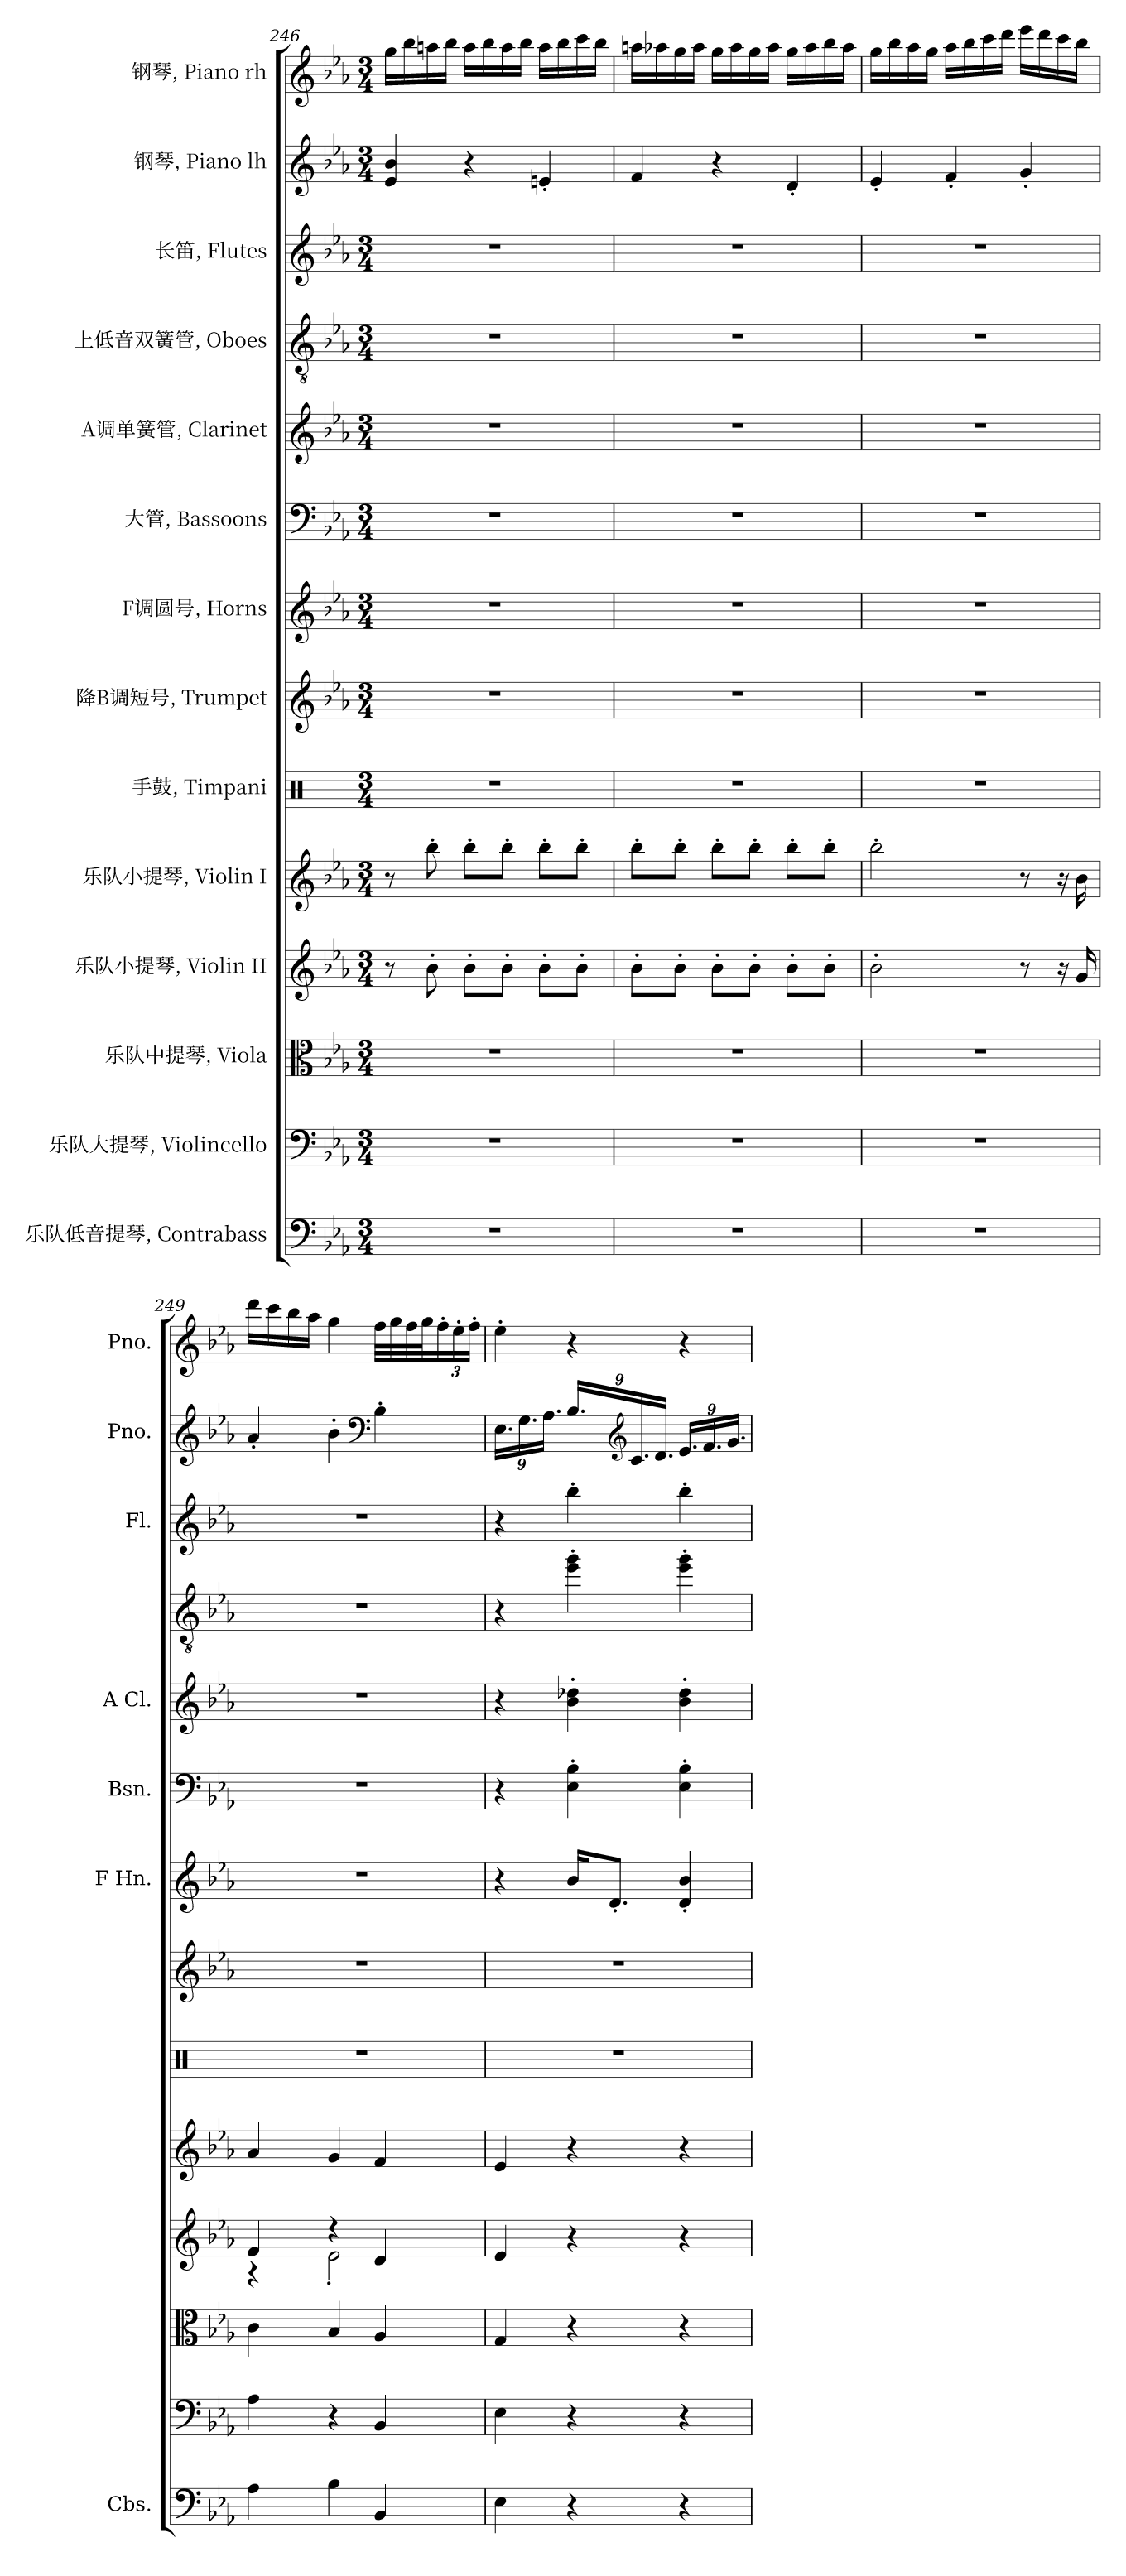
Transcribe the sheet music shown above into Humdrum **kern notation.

**kern	**kern	**kern	**kern	**kern	**kern	**kern	**kern	**kern	**kern	**kern	**kern	**kern	**kern
*part14	*part13	*part12	*part11	*part10	*part9	*part8	*part7	*part6	*part5	*part4	*part3	*part2	*part1
*staff14	*staff13	*staff12	*staff11	*staff10	*staff9	*staff8	*staff7	*staff6	*staff5	*staff4	*staff3	*staff2	*staff1
*I"乐队低音提琴, Contrabass	*I"乐队大提琴, Violincello	*I"乐队中提琴, Viola	*I"乐队小提琴, Violin II	*I"乐队小提琴, Violin I	*I"手鼓, Timpani	*I"降B调短号, Trumpet	*I"F调圆号, Horns	*I"大管, Bassoons	*I"A调单簧管, Clarinet	*I"上低音双簧管, Oboes	*I"长笛, Flutes	*I"钢琴, Piano lh	*I"钢琴, Piano rh
*I'Cbs.	*	*	*	*	*	*	*I'F Hn.	*I'Bsn.	*I'A Cl.	*	*I'Fl.	*I'Pno.	*I'Pno.
*clefF4	*clefF4	*clefC3	*clefG2	*clefG2	*clefX	*clefG2	*clefG2	*clefF4	*clefG2	*clefGv2	*clefG2	*clefG2	*clefG2
*ITrd7c12	*	*	*	*	*	*ITrd1c2	*ITrd4c7	*	*ITrd2c3	*	*	*	*
*k[b-e-a-]	*k[b-e-a-]	*k[b-e-a-]	*k[b-e-a-]	*k[b-e-a-]	*k[]	*k[b-e-a-d-g-]	*k[b-e-a-d-]	*k[b-e-a-]	*k[]	*k[b-e-a-]	*k[b-e-a-]	*k[b-e-a-]	*k[b-e-a-]
*M3/4	*M3/4	*M3/4	*M3/4	*M3/4	*M3/4	*M3/4	*M3/4	*M3/4	*M3/4	*M3/4	*M3/4	*M3/4	*M3/4
=246	=246	=246	=246	=246	=246	=246	=246	=246	=246	=246	=246	=246	=246
2.r	2.r	2.r	8r	8r	2.r	2.r	2.r	2.r	2.r	2.r	2.r	4e-/ 4b-/	16gg\LL
.	.	.	.	.	.	.	.	.	.	.	.	.	16bb-\
.	.	.	8b-'\	8bb-'\	.	.	.	.	.	.	.	.	16aan\
.	.	.	.	.	.	.	.	.	.	.	.	.	16bb-\JJ
.	.	.	8b-'\L	8bb-'\L	.	.	.	.	.	.	.	4r	16aa\LL
.	.	.	.	.	.	.	.	.	.	.	.	.	16bb-\
.	.	.	8b-'\J	8bb-'\J	.	.	.	.	.	.	.	.	16aa\
.	.	.	.	.	.	.	.	.	.	.	.	.	16bb-\JJ
.	.	.	8b-'\L	8bb-'\L	.	.	.	.	.	.	.	4en'/	16aa\LL
.	.	.	.	.	.	.	.	.	.	.	.	.	16bb-\
.	.	.	8b-'\J	8bb-'\J	.	.	.	.	.	.	.	.	16ccc\
.	.	.	.	.	.	.	.	.	.	.	.	.	16bb-\JJ
!!LO:PB:g=z
=247	=247	=247	=247	=247	=247	=247	=247	=247	=247	=247	=247	=247	=247
2.r	2.r	2.r	8b-'\L	8bb-'\L	2.r	2.r	2.r	2.r	2.r	2.r	2.r	4f/	16aan\LL
.	.	.	.	.	.	.	.	.	.	.	.	.	16aa-X\
.	.	.	8b-'\J	8bb-'\J	.	.	.	.	.	.	.	.	16gg\
.	.	.	.	.	.	.	.	.	.	.	.	.	16aa-\JJ
.	.	.	8b-'\L	8bb-'\L	.	.	.	.	.	.	.	4r	16gg\LL
.	.	.	.	.	.	.	.	.	.	.	.	.	16aa-\
.	.	.	8b-'\J	8bb-'\J	.	.	.	.	.	.	.	.	16gg\
.	.	.	.	.	.	.	.	.	.	.	.	.	16aa-\JJ
.	.	.	8b-'\L	8bb-'\L	.	.	.	.	.	.	.	4d'/	16gg\LL
.	.	.	.	.	.	.	.	.	.	.	.	.	16aa-\
.	.	.	8b-'\J	8bb-'\J	.	.	.	.	.	.	.	.	16bb-\
.	.	.	.	.	.	.	.	.	.	.	.	.	16aa-\JJ
=248	=248	=248	=248	=248	=248	=248	=248	=248	=248	=248	=248	=248	=248
2.r	2.r	2.r	2b-'\	2bb-'\	2.r	2.r	2.r	2.r	2.r	2.r	2.r	4e-'/	16gg\LL
.	.	.	.	.	.	.	.	.	.	.	.	.	16bb-\
.	.	.	.	.	.	.	.	.	.	.	.	.	16aa-\
.	.	.	.	.	.	.	.	.	.	.	.	.	16gg\JJ
.	.	.	.	.	.	.	.	.	.	.	.	4f'/	16aa-\LL
.	.	.	.	.	.	.	.	.	.	.	.	.	16bb-\
.	.	.	.	.	.	.	.	.	.	.	.	.	16ccc\
.	.	.	.	.	.	.	.	.	.	.	.	.	16ddd\JJ
.	.	.	8r	8r	.	.	.	.	.	.	.	4g'/	16eee-\LL
.	.	.	.	.	.	.	.	.	.	.	.	.	16ddd\
.	.	.	16r	16r	.	.	.	.	.	.	.	.	16ccc\
.	.	.	16g/	16b-\	.	.	.	.	.	.	.	.	16bb-\JJ
!!LO:PB:g=z
=249	=249	=249	=249	=249	=249	=249	=249	=249	=249	=249	=249	=249	=249
*	*	*	*^	*	*	*	*	*	*	*	*	*	*
4AA-\	4A-\	4c\	4f/	4r	4a-/	2.r	2.r	2.r	2.r	2.r	2.r	2.r	4a-'/	16ddd\LL
.	.	.	.	.	.	.	.	.	.	.	.	.	.	16ccc\
.	.	.	.	.	.	.	.	.	.	.	.	.	.	16bb-\
.	.	.	.	.	.	.	.	.	.	.	.	.	.	16aa-\JJ
4BB-\	4r	4B-/	4r	2e-'\	4g/	.	.	.	.	.	.	.	4b-'\	4gg\
*	*	*	*	*	*	*	*	*	*	*	*	*	*clefF4	*
4BBB-/	4BB-/	4A-/	4d/	.	4f/	.	.	.	.	.	.	.	4B-'\	32ff\LLL
.	.	.	.	.	.	.	.	.	.	.	.	.	.	32gg\
.	.	.	.	.	.	.	.	.	.	.	.	.	.	32ff\
.	.	.	.	.	.	.	.	.	.	.	.	.	.	32gg\J
*	*	*	*	*	*	*	*	*	*	*	*	*	*	*Xbrackettup
.	.	.	.	.	.	.	.	.	.	.	.	.	.	24ff'\
.	.	.	.	.	.	.	.	.	.	.	.	.	.	24ee-'\
.	.	.	.	.	.	.	.	.	.	.	.	.	.	24ff'\JJ
*	*	*	*v	*v	*	*	*	*	*	*	*	*	*	*
=250	=250	=250	=250	=250	=250	=250	=250	=250	=250	=250	=250	=250	=250
*	*	*	*	*	*	*	*	*	*	*	*	*Xbrackettup	*
4EE-\	4E-\	4G/	4e-/	4e-/	2.r	2.r	4r	4r	4r	4r	4r	18.E-\LL	4ee-'\
.	.	.	.	.	.	.	.	.	.	.	.	18.G\	.
.	.	.	.	.	.	.	.	.	.	.	.	18.A-\JJ	.
4r	4r	4r	4r	4r	.	.	16e-/KL	4E-\' 4B-\'	4g\' 4b-X\'	4ee-\' 4gg\'	4bb-'\	18.B-/LL	4r
.	.	.	.	.	.	.	8.G'/J	.	.	.	.	.	.
*	*	*	*	*	*	*	*	*	*	*	*	*clefG2	*
.	.	.	.	.	.	.	.	.	.	.	.	18.c/	.
.	.	.	.	.	.	.	.	.	.	.	.	18.d/JJ	.
4r	4r	4r	4r	4r	.	.	4G/' 4e-/'	4E-\' 4B-\'	4g\' 4b-\'	4ee-\' 4gg\'	4bb-'\	18.e-/LL	4r
.	.	.	.	.	.	.	.	.	.	.	.	18.f/	.
.	.	.	.	.	.	.	.	.	.	.	.	18.g/JJ	.
=	=	=	=	=	=	=	=	=	=	=	=	=	=
*-	*-	*-	*-	*-	*-	*-	*-	*-	*-	*-	*-	*-	*-
